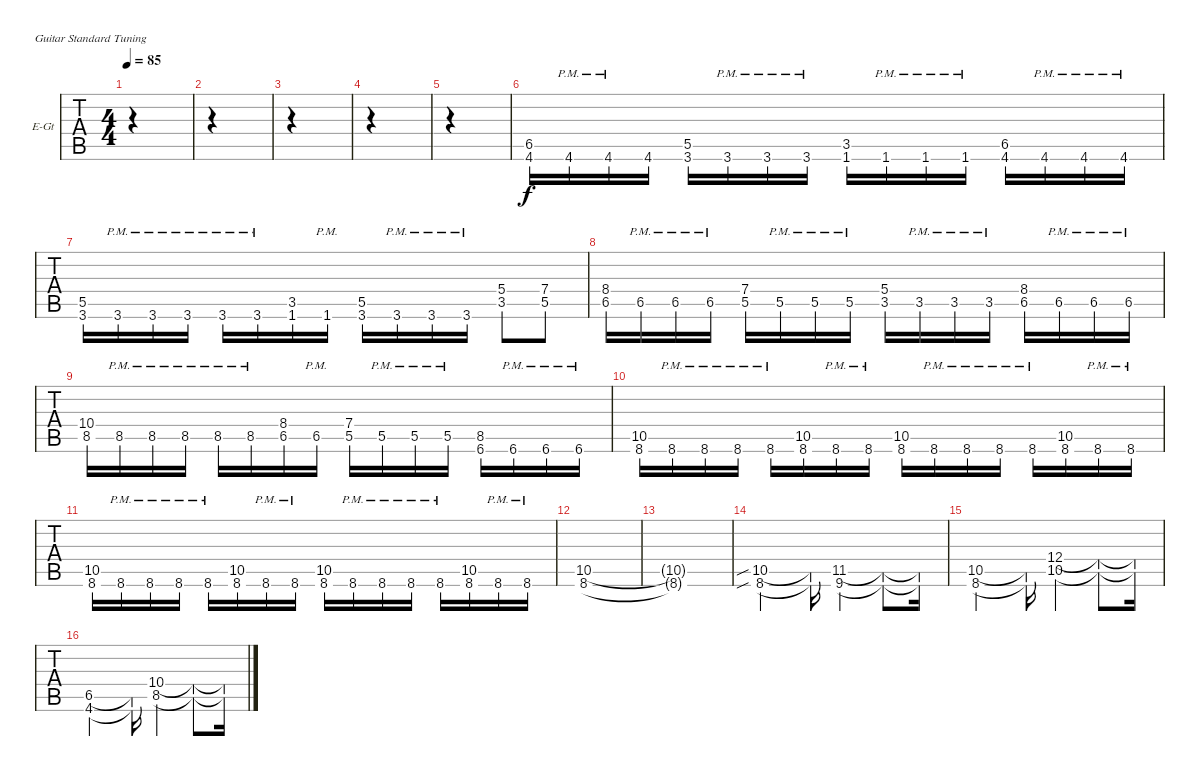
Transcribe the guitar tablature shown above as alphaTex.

\defaultSystemsLayout 4
\bracketExtendMode groupsimilarinstruments
\firstSystemTrackNameOrientation horizontal
\otherSystemsTrackNameOrientation horizontal
\track ("Electric Guitar" "E-Gt") {instrument distortionguitar}
\staff {tabs}
\tuning (E4 B3 G3 D3 A2 E2)
\ts (4 4)
\tempo 85
\clef g2
\scale
0.487395
\ks c
|
\scale
0.256303 |
\scale
0.256303 |
\scale
0.333333 |
\scale
0.333333 |
\scale
0.333333 (4.6 6.5).16 4.6{pm}.16 4.6{pm}.16 4.6.16 (3.6 5.5).16 3.6{pm}.16 3.6{pm}.16 3.6{pm}.16 (1.6 3.5).16 1.6{pm}.16 1.6{pm}.16 1.6{pm}.16 (4.6 6.5).16 4.6{pm}.16 4.6{pm}.16 4.6{pm}.16 |
\scale
0.333333 (3.6 5.5).16 3.6{pm}.16 3.6{pm}.16 3.6{pm}.16 3.6{pm}.16 3.6{pm}.16 (1.6 3.5).16 1.6{pm}.16 (3.6 5.5).16 3.6{pm}.16 3.6{pm}.16 3.6{pm}.16 (3.5 5.4).8 (5.5 7.4).8 |
\scale
0.333333 (6.5 8.4).16 6.5{pm}.16 6.5{pm}.16 6.5{pm}.16 (5.5 7.4).16 5.5{pm}.16 5.5{pm}.16 5.5{pm}.16 (3.5 5.4).16 3.5{pm}.16 3.5{pm}.16 3.5{pm}.16 (6.5 8.4).16 6.5{pm}.16 6.5{pm}.16 6.5{pm}.16 |
\scale
0.333333 (8.5 10.4).16 8.5{pm}.16 8.5{pm}.16 8.5{pm}.16 8.5{pm}.16 8.5{pm}.16 (6.5 8.4).16 6.5{pm}.16 (5.5 7.4).16 5.5{pm}.16 5.5{pm}.16 5.5{pm}.16 (6.6 8.5).16 6.6{pm}.16 6.6{pm}.16 6.6{pm}.16 |
\scale
0.333333 (8.6 10.5).16 8.6{pm}.16 8.6{pm}.16 8.6{pm}.16 8.6{pm}.16 (8.6 10.5).16 8.6{pm}.16 8.6{pm}.16 (8.6 10.5).16 8.6{pm}.16 8.6{pm}.16 8.6{pm}.16 8.6{pm}.16 (8.6 10.5).16 8.6{pm}.16 8.6{pm}.16 |
\scale
0.333333 (8.6 10.5).16 8.6{pm}.16 8.6{pm}.16 8.6{pm}.16 8.6{pm}.16 (8.6 10.5).16 8.6{pm}.16 8.6{pm}.16 (8.6 10.5).16 8.6{pm}.16 8.6{pm}.16 8.6{pm}.16 8.6{pm}.16 (8.6 10.5).16 8.6{pm}.16 8.6{pm}.16 |
\scale
0.333333 (8.6 10.5).1 |
\scale
0.333333 (8.6{t} 10.5{t}).1 |
\scale
0.333333 (8.6{sib} 10.5{sib}).2 (8.6{t} 10.5{t}).16 (9.6 11.5).4 (9.6{t} 11.5{t}).8 (9.6{t} 11.5{t}).16 |
\scale
0.333333 (8.6 10.5).2 (8.6{t} 10.5{t}).16 (10.5 12.4).4 (10.5{t} 12.4{t}).8 (10.5{t} 12.4{t}).16 |
\scale
0.333333 (4.6 6.5).2 (4.6{t} 6.5{t}).16 (8.5 10.4).4 (8.5{t} 10.4{t}).8 (10.4{t} 8.5{t}).16
